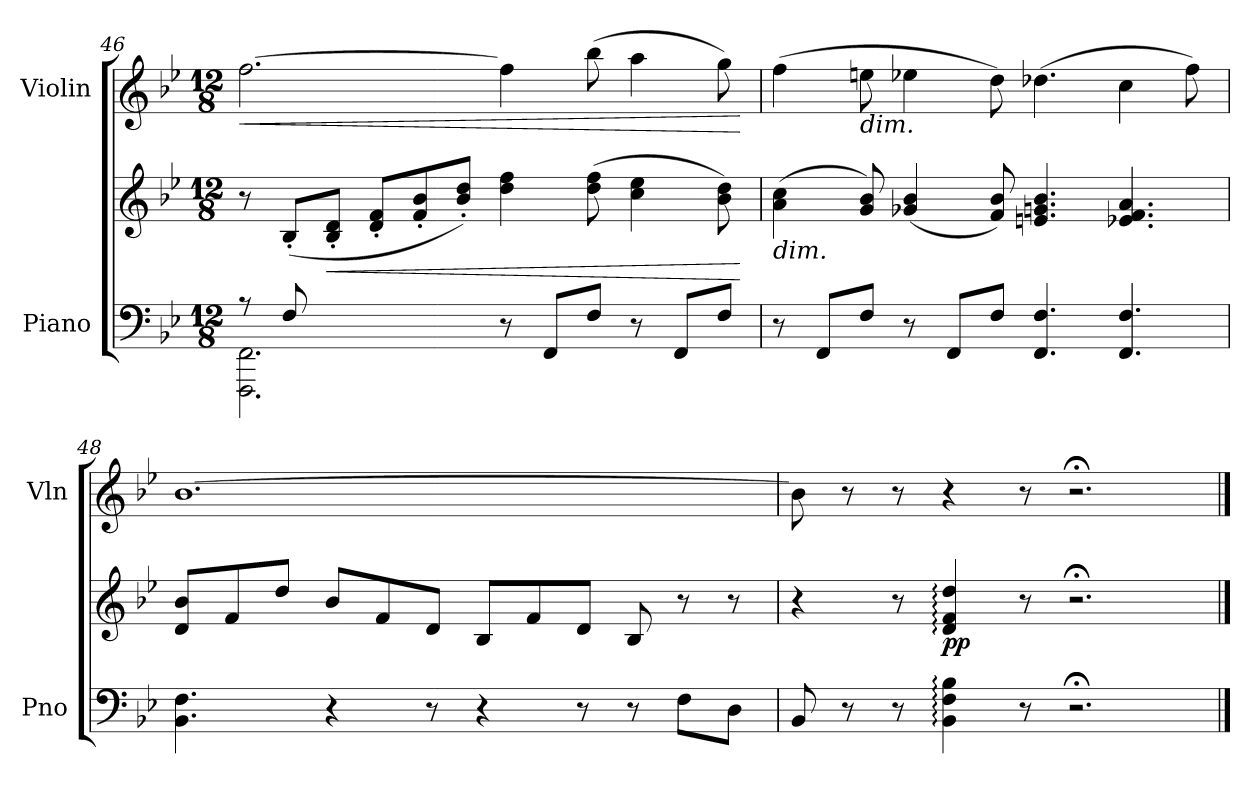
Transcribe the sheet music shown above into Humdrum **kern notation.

**kern	**kern	**dynam	**kern	**dynam
*part2	*part2	*part2	*part1	*part1
*staff3	*staff2	*staff2/3	*staff1	*staff1
*I"Piano	*	*	*I"Violin	*
*I'Pno	*	*	*I'Vln	*
*clefF4	*clefG2	*	*clefG2	*
*k[b-e-]	*k[b-e-]	*	*k[b-e-]	*
*M12/8	*M12/8	*	*M12/8	*
=46	=46	=46	=46	=46
*^	*	*	*	*
!	!	!	!	!	!LO:HP:b
8r	2.FFF\ 2.FF\	8r	.	[2.ff\	<
8F/	.	(>8B-'/L	.	.	.
!	!	!	!LO:HP:b	!	!
8ryy	.	8B-/' 8d/'J	<	.	.
4ryy	.	8d/' 8f/'L	.	.	.
.	.	8f/' 8b-/'	.	.	.
8ryy	.	8b-/' 8dd/'J)	.	.	.
8r	8ryy	4dd\ 4ff\	.	4ff\]	.
8ryy	8FF/L	.	.	.	.
8ryy	8F/J	(>8dd\ 8ff\	.	(>8bb-\	.
8r	8ryy	4cc\ 4ee-\	.	4aa\	.
8ryy	8FF/L	.	.	.	.
8ryy	8F/J	8b-\ 8dd\)	.	8gg\)	.
*v	*v	*	*	*	*
.	.	[	.	[
=47	=47	=47	=47	=47
!	!LO:TX:b:i:t=dim.	!	!	!
8r	(>4a\ 4cc\	.	(>4ff\	.
8FF/L	.	.	.	.
!	!	!	!LO:TX:b:i:t=dim.	!
8F/J	8g/ 8b-/)	.	8een\	.
8r	(<4g-X/ 4b-/	.	4ee-X\	.
8FF/L	.	.	.	.
8F/J	8f/ 8b-/)	.	8dd\)	.
4.FF/ 4.F/	4.en/ 4.gn/ 4.b-/	.	(>4.dd-X\	.
4.FF/ 4.F/	4.e-X/ 4.f/ 4.a/	.	4cc\	.
.	.	.	8ff\)	.
!!LO:LB:g=z
=48	=48	=48	=48	=48
4.BB-\ 4.F\	(<8d/ 8b-/L	.	[1.b-	.
.	8f/	.	.	.
.	8dd/J	.	.	.
4r	8b-/L	.	.	.
.	8f/	.	.	.
8r	8d/J	.	.	.
4r	8B-/L	.	.	.
.	8f/	.	.	.
8r	8d/J	.	.	.
8r	8B-/	.	.	.
8F\L	8r	.	.	.
8D\J)	8r	.	.	.
=49	=49	=49	=49	=49
8BB-/	4r	.	8b-\]	.
8r	.	.	8r	.
8r	8r	.	8r	.
!	!	!LO:DY:b	!	!
4BB-\: 4F\: 4B-\:	4d/: 4f/: 4dd/:	pp	4r	.
8r	8r	.	8r	.
2.r;<	2.r;<	.	2.r;<	.
==	==	==	==	==
*-	*-	*-	*-	*-
